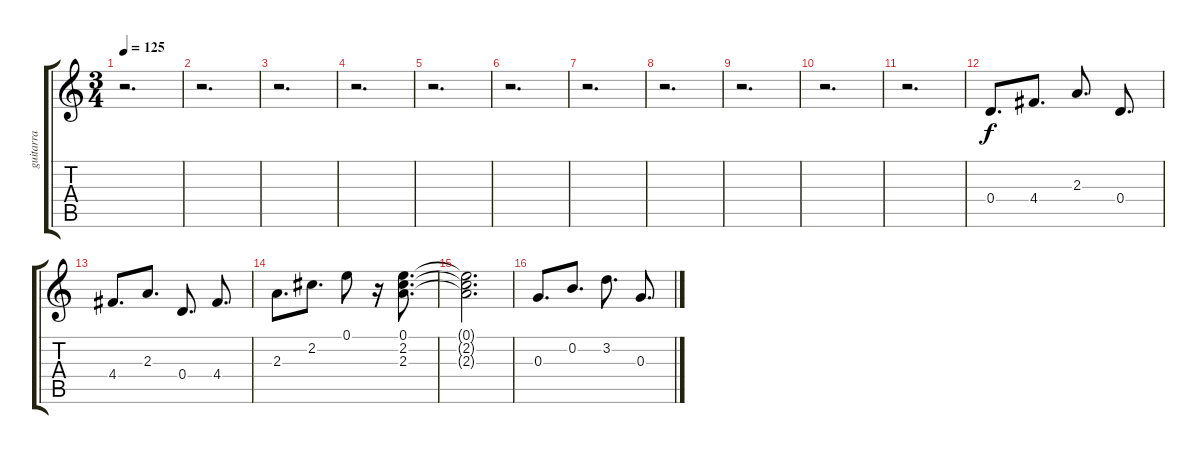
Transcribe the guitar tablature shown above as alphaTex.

\track ("guitarra" "guitarra") {instrument acousticguitarsteel}
\staff {score tabs}
\tuning (E4 B3 G3 D3 A2 E2) {hide}
\ts (3 4)
\tempo 125
\clef g2
\ks c
r.2{d dy f} |
r.2{d} |
r.2{d} |
r.2{d} |
r.2{d} |
r.2{d} |
r.2{d} |
r.2{d} |
r.2{d} |
r.2{d} |
r.2{d} |
0.4.8{d} 4.4.8{d} 2.3.8{d} 0.4.8{d} |
4.4.8{d} 2.3.8{d} 0.4.8{d} 4.4.8{d} |
2.3.8{d} 2.2.8{d} 0.1.8 r.16 (0.1 2.2 2.3).8{d} |
(0.1{t} 2.2{t} 2.3{t}).2{d} |
0.3.8{d} 0.2.8{d} 3.2.8{d} 0.3.8{d}
